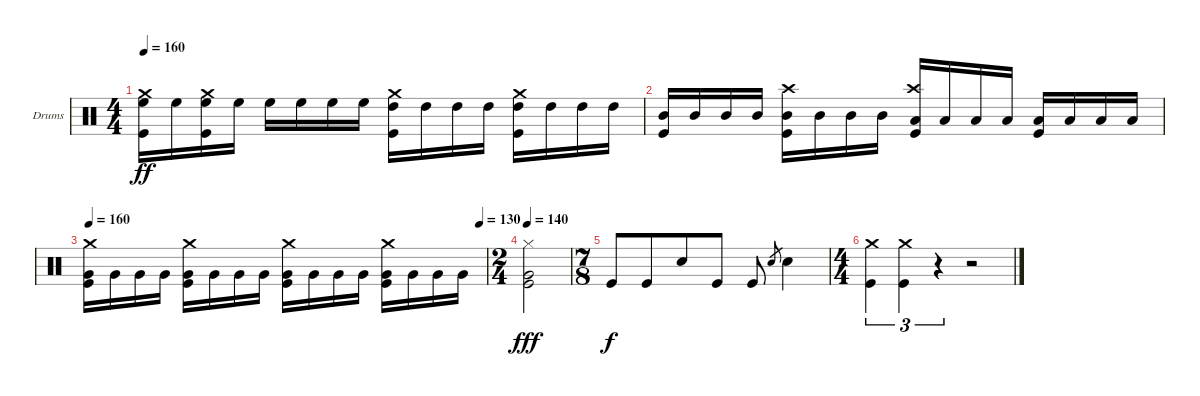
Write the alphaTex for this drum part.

\bracketExtendMode groupsimilarinstruments
\firstSystemTrackNameOrientation horizontal
\otherSystemsTrackNameOrientation horizontal
\track ("Drums" "Drums") {instrument percussion}
\staff {score}
\articulation defaults
\ts (4 4)
\tempo 160
\clef neutral
\ks c
("Crash medium (hit)" "Kick (hit)" "High Floor Tom (hit)").16{dy ff} "High Floor Tom (hit)".16 ("High Floor Tom (hit)" "Kick (hit)" "Crash medium (hit)").16 "High Floor Tom (hit)".16 "High Floor Tom (hit)".16 "High Floor Tom (hit)".16 "High Floor Tom (hit)".16 "High Floor Tom (hit)".16 ("Kick (hit)" "Crash medium (hit)" "High Tom (hit)").16 "High Tom (hit)".16 "High Tom (hit)".16 "High Tom (hit)".16 ("Kick (hit)" "Crash medium (hit)" "High Tom (hit)").16 "High Tom (hit)".16 "High Tom (hit)".16 "High Tom (hit)".16 |
("Kick (hit)" "Mid Tom (hit)").16 "Mid Tom (hit)".16 "Mid Tom (hit)".16 "Mid Tom (hit)".16 ("Kick (hit)" "Mid Tom (hit)" "Crash high (hit)").16 "Mid Tom (hit)".16 "Mid Tom (hit)".16 "Mid Tom (hit)".16 ("Kick (hit)" "Low Tom (hit)" "Crash high (hit)").16 "Low Tom (hit)".16 "Low Tom (hit)".16 "Low Tom (hit)".16 ("Kick (hit)" "Low Tom (hit)").16 "Low Tom (hit)".16 "Low Tom (hit)".16 "Low Tom (hit)".16 |
\tempo 160
\tempo (130 0.983957)
("Kick (hit)" "Crash medium (hit)" "Very Low Tom (hit)").16 "Very Low Tom (hit)".16 "Very Low Tom (hit)".16 "Very Low Tom (hit)".16 ("Kick (hit)" "Crash medium (hit)" "Very Low Tom (hit)").16 "Very Low Tom (hit)".16 "Very Low Tom (hit)".16 "Very Low Tom (hit)".16 ("Kick (hit)" "Crash medium (hit)" "Very Low Tom (hit)").16 "Very Low Tom (hit)".16 "Very Low Tom (hit)".16 "Very Low Tom (hit)".16 ("Kick (hit)" "Crash medium (hit)" "Very Low Tom (hit)").16 "Very Low Tom (hit)".16 "Very Low Tom (hit)".16 "Very Low Tom (hit)".16 |
\ts (2 4)
\tempo 140
("Kick (hit)" "Very Low Tom (hit)" "Hi-Hat (closed)").2{dy fff} |
\ts (7 8)
"Kick (hit)".8{dy f} "Kick (hit)".8 "Snare (hit) 2".8 "Kick (hit)".8 "Kick (hit)".8 "Snare (hit) 2".8{gr} "Snare (hit) 2".4 |
\ts (4 4)
("Crash medium (hit)" "Kick (hit)").4{tu (3 2)} ("Crash medium (hit)" "Kick (hit)").4{tu (3 2)} r.4{tu (3 2)} r.2
